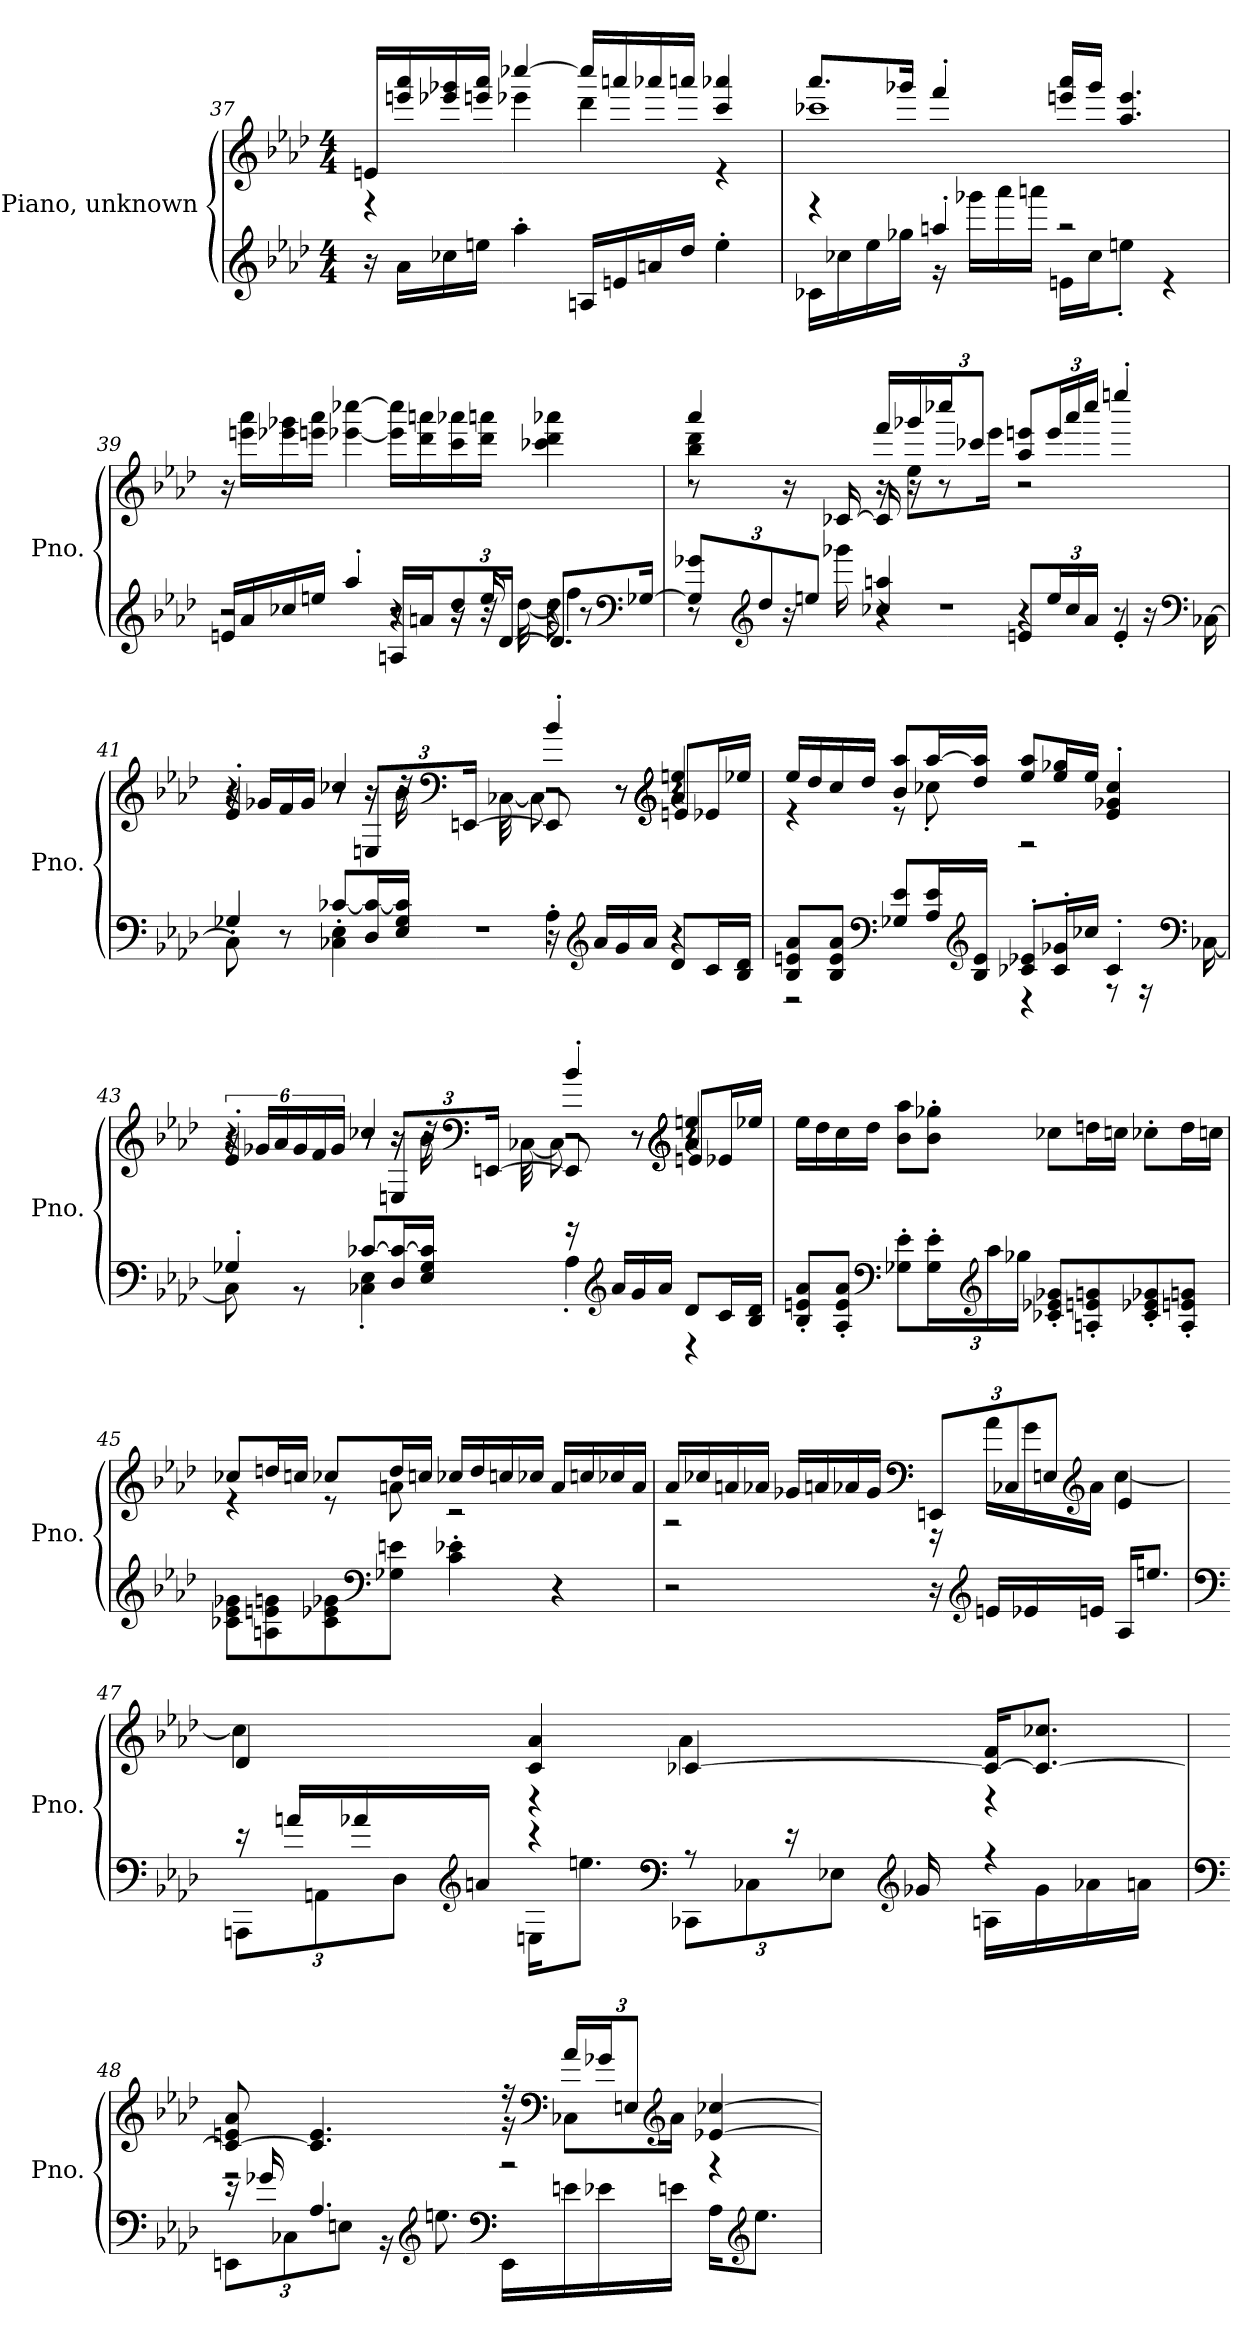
**kern	**kern
*part1	*part1
*staff2	*staff1
*I"Piano, unknown	*
*I'Pno.	*
!!LO:LB:g=z
*clefG2	*clefG2
*k[b-e-a-d-]	*k[b-e-a-d-]
*M4/4	*M4/4
=37	=37
*	*^
16r	16en/LL	4r
16a-\LL	16eeen/ 16aaa-/	.
16cc-X\	16eee-X/ 16ggg-X/	.
16een\JJ	16eeen/ 16aaa-/JJ	.
4aa-'\	[4cccc-X/	4eee-X\
16An/LL	16cccc-/LL]	4ddd-\
16en/	16aaan/	.
16an/	16aaa-X/	.
16dd-/JJ	16aaan/JJ	.
4ee'\	4ccc/ 4aaa-X/	4r
=38	=38	=38
*^	*	*
4r	16c-X\LL	8.aaa-/L	1ccc-X
.	16cc-X\	.	.
.	16ee-\	.	.
.	16gg-X\JJ	16ggg-X/Jk	.
4aan'/	16r	4fff'/	.
.	16ggg-X\LL	.	.
.	16aaa-\	.	.
.	16aaan\JJ	.	.
2r	16en\LL	16eeen/ 16aaa-/LL	.
.	16cc-\J	16ggg-/JJ	.
.	8een'\J	4.aa-/ 4.eee/	.
.	4r	.	.
*	*	*v	*v
!!LO:LB:g=z
=39	=39	=39
*^	*^	*
2r	2r	16en/LL	2r	16r
.	.	16a-/	.	16eeen\ 16aaa-\LL
.	.	16cc-X/	.	16eee-X\ 16ggg-X\
.	.	16een/JJ	.	16eeen\ 16aaa-\JJ
.	.	4aa-'/	.	[4eee-X\ [4cccc-X\
8r	8r	16An/LL	4r	16eee-\] 16cccc-\]LL
.	.	16an/J	.	16ddd-\ 16aaan\
*	*	*Xbrackettup	*	*
16r	16r	12dd-/	.	16ccc\ 16aaa-X\
16ee/	32r	.	.	16ddd-\ 16aaan\JJ
.	.	[24d-/Jk	.	.
.	[32dd-\	.	.	.
4r	8dd-\]	8.d-/L]	4ff'\	4ccc-X\ 4ddd-\ 4aaa-X\
.	8r	.	.	.
*clefF4	*	*	*	*
.	.	[16G-X/Jk	.	.
*	*	*v	*v	*
!!LO:PB:g=z
=40	=40	=40	=40
*	*	*	*^
*	*	*	*	*^
1r	12G-/] 12g-X/L	8r	4aaa-/	4bb-\ 4ddd-\	8r
*clefG2	*	*	*	*	*
.	12dd-/	.	.	.	.
.	.	16r	.	.	16r
.	12een/J	.	.	.	.
.	.	16ggg-X\	.	.	[16c-X/
.	4cc-X/' 4aan/'	4r	16fff/LL	16r	16c-/]
.	.	.	16ggg-X/	8ee-\L	16r
*	*	*	*Xbrackettup	*	*
.	.	.	24cccc-X/J	.	8r
.	.	.	12ccc-X/J	.	.
.	.	.	.	16eee-\Jk	.
.	8en/L	4r	8aa-/ 8eeen/L	2r	2r
.	24ee/L	.	24eee/L	.	.
.	24cc-/	.	24aaa-/	.	.
.	24a-/JJ	.	24cccc-/JJ	.	.
.	4e'/	8r	4eeeen'/	.	.
.	.	16r	.	.	.
*clefF4	*	*	*	*	*
.	.	[16C-X\	.	.	.
!!LO:LB:g=z
=41	=41	=41	=41	=41	=41
*	*	*	*	*	*^
1r	4G-X'/	8C-\]	4e-'/	4r	16r	4r
.	.	.	.	.	16g-X/LL	.
.	.	8r	.	.	16f/	.
.	.	.	.	.	16g-/JJ	.
.	[8c-X/L	4C-X\' 4E-\'	4cc-X/	8r	8r	8r
.	16D-/ 16c-/_L	.	.	16r	12En/L	16r
.	16E-/ 16G-/ 16c-/]JJ	.	.	16b-\	.	32r
*	*	*	*clefF4	*	*	*
.	.	.	.	.	[24EEn/Jk	.
.	.	.	.	.	.	[32C-X\
.	16r	4A-'\	4b-'/	2r	8EE/]	8C-\]
*clefG2	*	*	*	*	*	*
.	16a-/LL	.	.	.	.	.
.	16g/	.	.	.	8r	8r
.	16a-/JJ	.	.	.	.	.
*	*	*	*clefG2	*	*	*
.	8d-/L	4r	4a-/ 4een/	.	8en/L	4r
.	16c-/L	.	.	.	16e-X/L	.
.	16B-/ 16d-/JJ	.	.	.	16ee-X/JJ	.
*	*v	*v	*	*	*	*
*	*	*	*v	*v	*v
!!LO:LB:g=z
=42	=42	=42	=42
8B-/ 8en/ 8a-/L	2r	16ee-/LL	4r
.	.	16dd-/	.
8B-/ 8e/ 8a-/J	.	16cc/	.
.	.	16dd-/JJ	.
*clefF4	*	*	*
8G-X/ 8e/L	.	8b-/ 8aa-/L	8r
16A-/ 16e/L	.	[16aa-/L	8cc-X'\
*clefG2	*	*	*
16B-/ 16e/JJ	.	16dd-/ 16aa-/]JJ	.
8c-X/' 8e-X/'L	4r	8ee-/ 8aa-/L	2r
16c-/' 16g-X/'L	.	16ee-/ 16gg-X/L	.
16cc-X/JJ	.	16ee-/JJ	.
4c-'/	8r	4e-/' 4g-X/' 4cc-/'	.
.	16r	.	.
*clefF4	*	*	*
.	[16C-X\	.	.
!!LO:LB:g=z
=43	=43	=43	=43
*	*	*	*^
*	*	*	*	*brackettup
*	*	*	*	*^
4G-X'/	8C-\]	4e-'/	4r	24r	4r
.	.	.	.	24g-X/LL	.
.	.	.	.	24a-/	.
*	*	*	*	*Xbrackettup	*
.	8r	.	.	24g-/	.
.	.	.	.	24f/	.
.	.	.	.	24g-/JJ	.
[8c-X/L	4C-X\' 4E-\'	4cc-X/	8r	8r	8r
16D-/ 16c-/_L	.	.	16r	12En/L	16r
16E-/ 16G-/ 16c-/]JJ	.	.	16b-\	.	32r
*	*	*clefF4	*	*	*
.	.	.	.	[24EEn/Jk	.
.	.	.	.	.	[32C-X\
16r	4A-'\	4b-'/	2r	8EE/]	8C-\]
*clefG2	*	*	*	*	*
16a-/LL	.	.	.	.	.
16g/	.	.	.	8r	8r
16a-/JJ	.	.	.	.	.
*	*	*clefG2	*	*	*
8d-/L	4r	4a-/ 4een/	.	8en/L	4r
16c-/L	.	.	.	16e-X/L	.
16B-/ 16d-/JJ	.	.	.	16ee-X/JJ	.
*v	*v	*	*	*	*
*	*v	*v	*v	*v
!!LO:LB:g=z
=44	=44
8B-/' 8en/' 8a-/'L	16ee-\LL
.	16dd-\
8A-/' 8e/' 8a-/'J	16cc\
.	16dd-\JJ
*clefF4	*
8G-X\' 8e\'L	8b-\ 8aa-\L
24G-\' 24e\'L	8b-\' 8gg-X\'J
*clefG2	*
24aa-\	.
24gg-X\JJ	.
8c-X/' 8e-X/' 8g-X/'L	8cc-X\L
8An/' 8en/' 8gn/'	16ddn\L
.	16ccn\JJ
8c-/' 8e-X/' 8g-X/'	8cc-X'\L
8A/' 8en/' 8gn/'J	16dd\L
.	16ccn\JJ
!!LO:LB:g=z
=45	=45
*	*^
8c-X\ 8e-\ 8g-X\L	8cc-X/L	4r
8An\ 8en\ 8gn\	16ddn/L	.
.	16ccn/JJ	.
8c-\ 8e-X\ 8g-X\	8cc-X/L	8r
*clefF4	*	*
8G-X\ 8en\J	16dd/L	8an\
.	16ccn/JJ	.
4c-\' 4e-X\'	16cc-X/LL	2r
.	16dd/	.
.	16ccn/	.
.	16cc-X/JJ	.
4r	16a/LL	.
.	16ccn/	.
.	16cc-X/	.
.	16a/JJ	.
!!LO:PB:g=z	!!
=46	=46	=46
2r	16a-/LL	2r
.	16cc-X/	.
.	16an/	.
.	16a-X/JJ	.
.	16g-X/LL	.
.	16an/	.
.	16a-X/	.
.	16g-/JJ	.
*	*clefF4	*
16r	12EEn/L	16r
*clefG2	*	*
16en/LL	.	16a-\LL
.	12C-X/	.
16e-X/	.	16g-\
.	12En/J	.
*	*clefG2	*
16en/JJ	.	16a-\JJ
16A-/KL	4e-/	[4cc-\
8.een/J	.	.
!!LO:LB:g=z	!!
=47	=47	=47
*clefF4	*	*
*^	*	*
16r	12AAAn\L	4d-/	4cc-\]
16an/LL	.	.	.
.	12AAn\	.	.
16a-X/	.	.	.
.	12D-\J	.	.
*clefG2	*	*	*
16an/JJ	.	.	.
4r	16En\KL	4c/ 4a-/	4r
.	8.een\J	.	.
*clefF4	*	*	*
8r	12CC-X\L	[4c-X/	4a-\
.	12C-X\	.	.
16r	.	.	.
.	12E-X\J	.	.
*clefG2	*	*	*
16g-X/	.	.	.
4r	16An\LL	16c-/_ 16f/KL	4r
.	16g-\	8.c-/_ 8.cc-X/J	.
.	16a-X\	.	.
.	16an\JJ	.	.
!!LO:LB:g=z	!!
=48	=48	=48	=48
*clefF4	*	*	*
16r	12EEn\L	8c-/_ 8en/ 8a-/	2r
16g-X/	.	.	.
.	12C-X\	.	.
4.A-/	.	4.c-/] 4.e/	.
.	12En\J	.	.
.	16r	.	.
*clefG2	*	*	*
.	8.een\	.	.
*clefF4	*	*	*
2r	16EE\LL	16r	16r
*	*	*clefF4	*
.	16en\	16a-/LL	8C-X\L
.	16e-X\	24g-X/J	.
.	.	12En/J	.
*	*	*clefG2	*
.	16en\JJ	.	16a-\Jk
.	16A-\KL	[4e-X/ [4cc-X/	4r
*clefG2	*	*	*
.	8.ee\J	.	.
*v	*v	*	*
*	*v	*v
=	=
*-	*-
